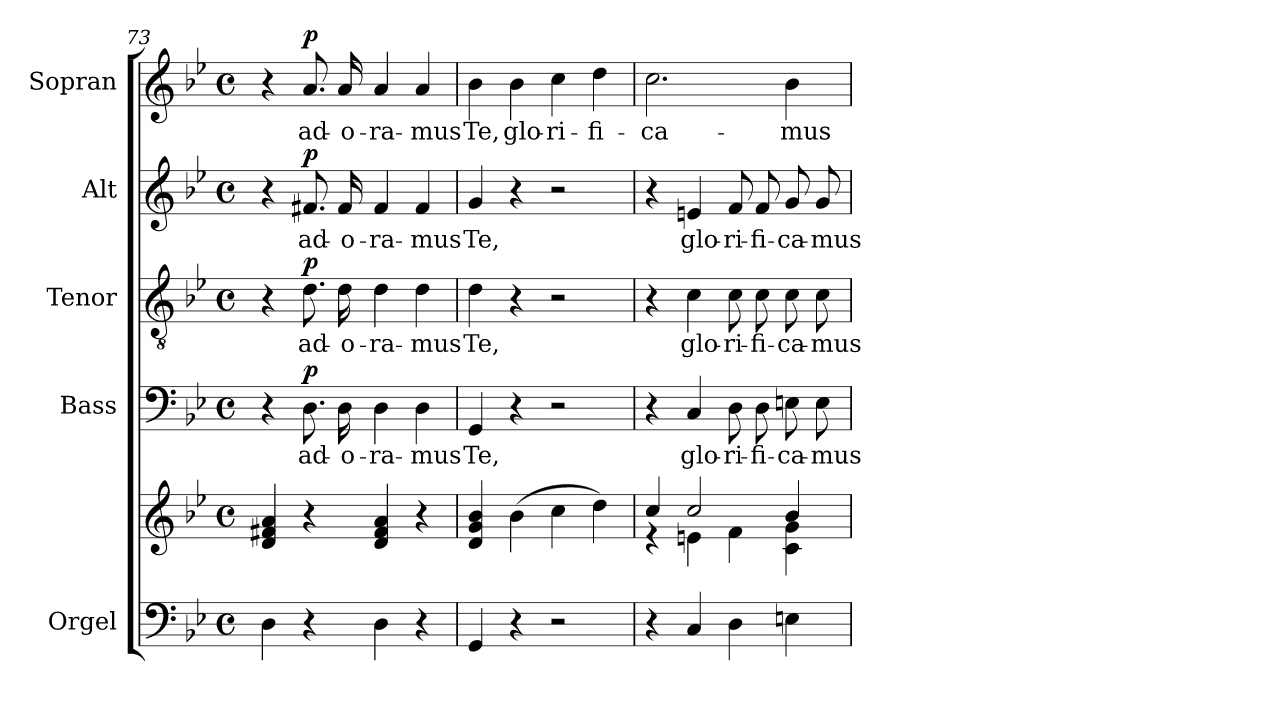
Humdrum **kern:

**kern	**kern	**kern	**text	**dynam	**kern	**text	**dynam	**kern	**text	**dynam	**kern	**text	**dynam
*part5	*part5	*part4	*part4	*part4	*part3	*part3	*part3	*part2	*part2	*part2	*part1	*part1	*part1
*staff6	*staff5	*staff4	*staff4	*staff4	*staff3	*staff3	*staff3	*staff2	*staff2	*staff2	*staff1	*staff1	*staff1
*I"Orgel	*	*I"Bass	*	*	*I"Tenor	*	*	*I"Alt	*	*	*I"Sopran	*	*
*I'Org.	*	*I'B.	*	*	*I'T.	*	*	*I'A.	*	*	*I'S.	*	*
*clefF4	*clefG2	*clefF4	*	*	*clefGv2	*	*	*clefG2	*	*	*clefG2	*	*
*k[b-e-]	*k[b-e-]	*k[b-e-]	*	*	*k[b-e-]	*	*	*k[b-e-]	*	*	*k[b-e-]	*	*
*B-:	*B-:	*B-:	*	*	*B-:	*	*	*B-:	*	*	*B-:	*	*
*M4/4	*M4/4	*M4/4	*	*	*M4/4	*	*	*M4/4	*	*	*M4/4	*	*
*met(c)	*met(c)	*met(c)	*	*	*met(c)	*	*	*met(c)	*	*	*met(c)	*	*
=73	=73	=73	=73	=73	=73	=73	=73	=73	=73	=73	=73	=73	=73
4D\	4d/ 4f#X/ 4a/	4r	.	.	4r	.	.	4r	.	.	4r	.	.
!	!	!	!LO:LY:b	!LO:DY:a	!	!LO:LY:b	!LO:DY:a	!	!LO:LY:b	!LO:DY:a	!	!LO:LY:b	!LO:DY:a
4r	4r	8.D\	ad-	p	8.d\	ad-	p	8.f#X/	ad-	p	8.a/	ad-	p
!	!	!	!LO:LY:b	!	!	!LO:LY:b	!	!	!LO:LY:b	!	!	!LO:LY:b	!
.	.	16D\	-o-	.	16d\	-o-	.	16f#/	-o-	.	16a/	-o-	.
!	!	!	!LO:LY:b	!	!	!LO:LY:b	!	!	!LO:LY:b	!	!	!LO:LY:b	!
4D\	4d/ 4f#/ 4a/	4D\	-ra-	.	4d\	-ra-	.	4f#/	-ra-	.	4a/	-ra-	.
!	!	!	!LO:LY:b	!	!	!LO:LY:b	!	!	!LO:LY:b	!	!	!LO:LY:b	!
4r	4r	4D\	-mus	.	4d\	-mus	.	4f#/	-mus	.	4a/	-mus	.
=74	=74	=74	=74	=74	=74	=74	=74	=74	=74	=74	=74	=74	=74
!	!	!	!LO:LY:b	!	!	!LO:LY:b	!	!	!LO:LY:b	!	!	!LO:LY:b	!
4GG/	4d/ 4g/ 4b-/	4GG/	Te,	.	4d\	Te,	.	4g/	Te,	.	4b-\	Te,	.
!	!	!	!	!	!	!	!	!	!	!	!	!LO:LY:b	!
4r	(>4b-\	4r	.	.	4r	.	.	4r	.	.	4b-\	glo-	.
!	!	!	!	!	!	!	!	!	!	!	!	!LO:LY:b	!
2r	4cc\	2r	.	.	2r	.	.	2r	.	.	4cc\	-ri-	.
!	!	!	!	!	!	!	!	!	!	!	!	!LO:LY:b	!
.	4dd\)	.	.	.	.	.	.	.	.	.	4dd\	-fi-	.
=75	=75	=75	=75	=75	=75	=75	=75	=75	=75	=75	=75	=75	=75
*	*^	*	*	*	*	*	*	*	*	*	*	*	*
!	!	!	!	!	!	!	!	!	!	!	!	!	!LO:LY:b	!
4r	4cc/	4re	4r	.	.	4r	.	.	4r	.	.	2.cc\	-ca-	.
!	!	!	!	!LO:LY:b	!	!	!LO:LY:b	!	!	!LO:LY:b	!	!	!	!
4C/	2cc/	4en\	4C/	glo-	.	4c\	glo-	.	4en/	glo-	.	.	.	.
!	!	!	!	!LO:LY:b	!	!	!LO:LY:b	!	!	!LO:LY:b	!	!	!	!
4D\	.	4f\	8D\	-ri-	.	8c\	-ri-	.	8f/	-ri-	.	.	.	.
!	!	!	!	!LO:LY:b	!	!	!LO:LY:b	!	!	!LO:LY:b	!	!	!	!
.	.	.	8D\	-fi-	.	8c\	-fi-	.	8f/	-fi-	.	.	.	.
!	!	!	!	!LO:LY:b	!	!	!LO:LY:b	!	!	!LO:LY:b	!	!	!LO:LY:b	!
4En\	4b-/	4c\ 4g\	8En\	-ca-	.	8c\	-ca-	.	8g/	-ca-	.	4b-\	-mus	.
!	!	!	!	!LO:LY:b	!	!	!LO:LY:b	!	!	!LO:LY:b	!	!	!	!
.	.	.	8E\	-mus	.	8c\	-mus	.	8g/	-mus	.	.	.	.
*	*v	*v	*	*	*	*	*	*	*	*	*	*	*	*
=	=	=	=	=	=	=	=	=	=	=	=	=	=
*-	*-	*-	*-	*-	*-	*-	*-	*-	*-	*-	*-	*-	*-
